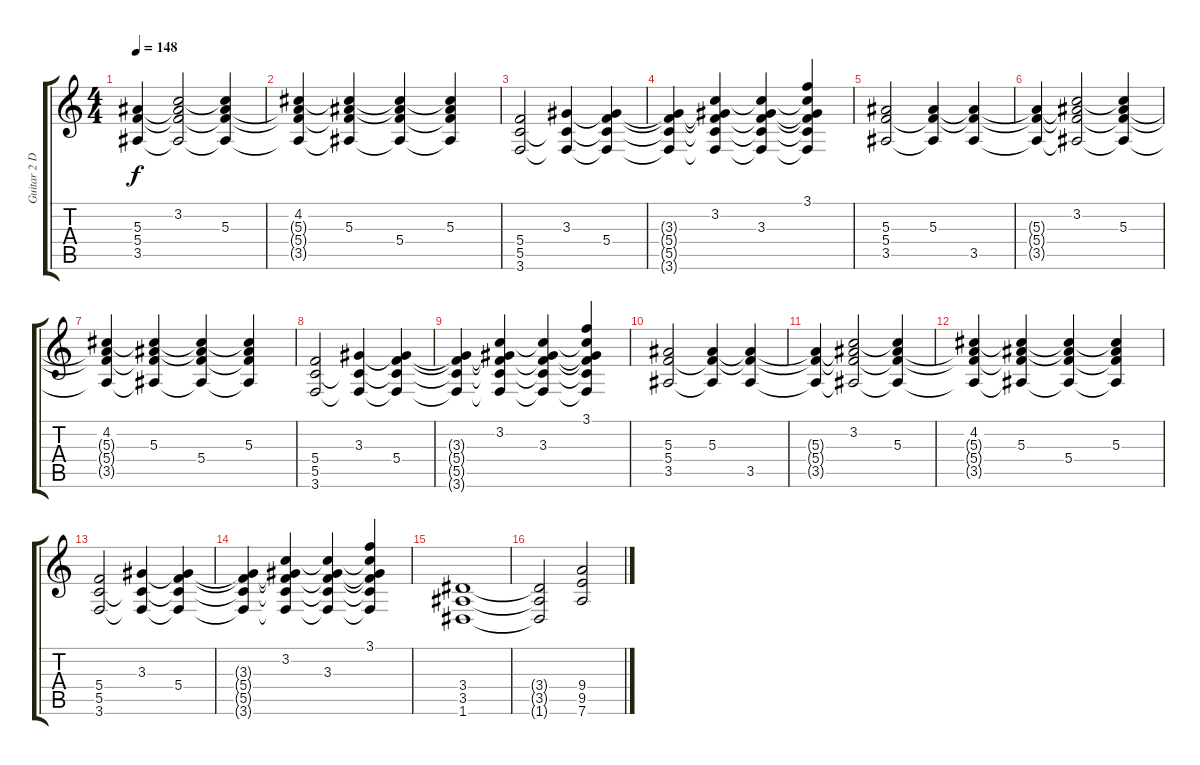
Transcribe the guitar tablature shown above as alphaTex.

\track ("Guitar 2 D-tuned" "Guitar 2 D") {instrument overdrivenguitar}
\staff {score tabs}
\tuning (D4 A3 F3 C3 G2 D2) {hide}
\ts (4 4)
\tempo 148
\clef g2
\ks c
(5.3{t} 5.4{t} 3.5{t}).4{dy f} (3.2 5.3{t} 5.4{t} 3.5{t}).2 (3.2{t} 5.3 5.4{t} 3.5{t}).4 |
(4.2 5.3{t} 5.4{t} 3.5{t}).4 (4.2{t} 5.3 5.4{t} 3.5{t}).4 (4.2{t} 5.3{t} 5.4 3.5{t}).4 (4.2{t} 5.3 5.4{t} 3.5{t}).4 |
(5.4 5.5 3.6).2 (3.3 5.5{t} 3.6{t}).4 (3.3{t} 5.4 5.5{t} 3.6{t}).4 |
(3.3{t} 5.4{t} 5.5{t} 3.6{t}).4 (3.2 3.3{t} 5.4{t} 5.5{t} 3.6{t}).4 (3.2{t} 3.3 5.4{t} 5.5{t} 3.6{t}).4 (3.1 3.2{t} 3.3{t} 5.4{t} 5.5{t} 3.6{t}).4 |
(5.3 5.4 3.5).2 (5.3 5.4{t} 3.5{t}).4 (5.3{t} 5.4{t} 3.5).4 |
(5.3{t} 5.4{t} 3.5{t}).4 (3.2 5.3{t} 5.4{t} 3.5{t}).2 (3.2{t} 5.3 5.4{t} 3.5{t}).4 |
(4.2 5.3{t} 5.4{t} 3.5{t}).4 (4.2{t} 5.3 5.4{t} 3.5{t}).4 (4.2{t} 5.3{t} 5.4 3.5{t}).4 (4.2{t} 5.3 5.4{t} 3.5{t}).4 |
(5.4 5.5 3.6).2 (3.3 5.5{t} 3.6{t}).4 (3.3{t} 5.4 5.5{t} 3.6{t}).4 |
(3.3{t} 5.4{t} 5.5{t} 3.6{t}).4 (3.2 3.3{t} 5.4{t} 5.5{t} 3.6{t}).4 (3.2{t} 3.3 5.4{t} 5.5{t} 3.6{t}).4 (3.1 3.2{t} 3.3{t} 5.4{t} 5.5{t} 3.6{t}).4 |
(5.3 5.4 3.5).2 (5.3 5.4{t} 3.5{t}).4 (5.3{t} 5.4{t} 3.5).4 |
(5.3{t} 5.4{t} 3.5{t}).4 (3.2 5.3{t} 5.4{t} 3.5{t}).2 (3.2{t} 5.3 5.4{t} 3.5{t}).4 |
(4.2 5.3{t} 5.4{t} 3.5{t}).4 (4.2{t} 5.3 5.4{t} 3.5{t}).4 (4.2{t} 5.3{t} 5.4 3.5{t}).4 (4.2{t} 5.3 5.4{t} 3.5{t}).4 |
(5.4 5.5 3.6).2 (3.3 5.5{t} 3.6{t}).4 (3.3{t} 5.4 5.5{t} 3.6{t}).4 |
(3.3{t} 5.4{t} 5.5{t} 3.6{t}).4 (3.2 3.3{t} 5.4{t} 5.5{t} 3.6{t}).4 (3.2{t} 3.3 5.4{t} 5.5{t} 3.6{t}).4 (3.1 3.2{t} 3.3{t} 5.4{t} 5.5{t} 3.6{t}).4 |
(3.4 3.5 1.6).1 |
(3.4{t} 3.5{t} 1.6{t}).2 (9.4 9.5 7.6).2
